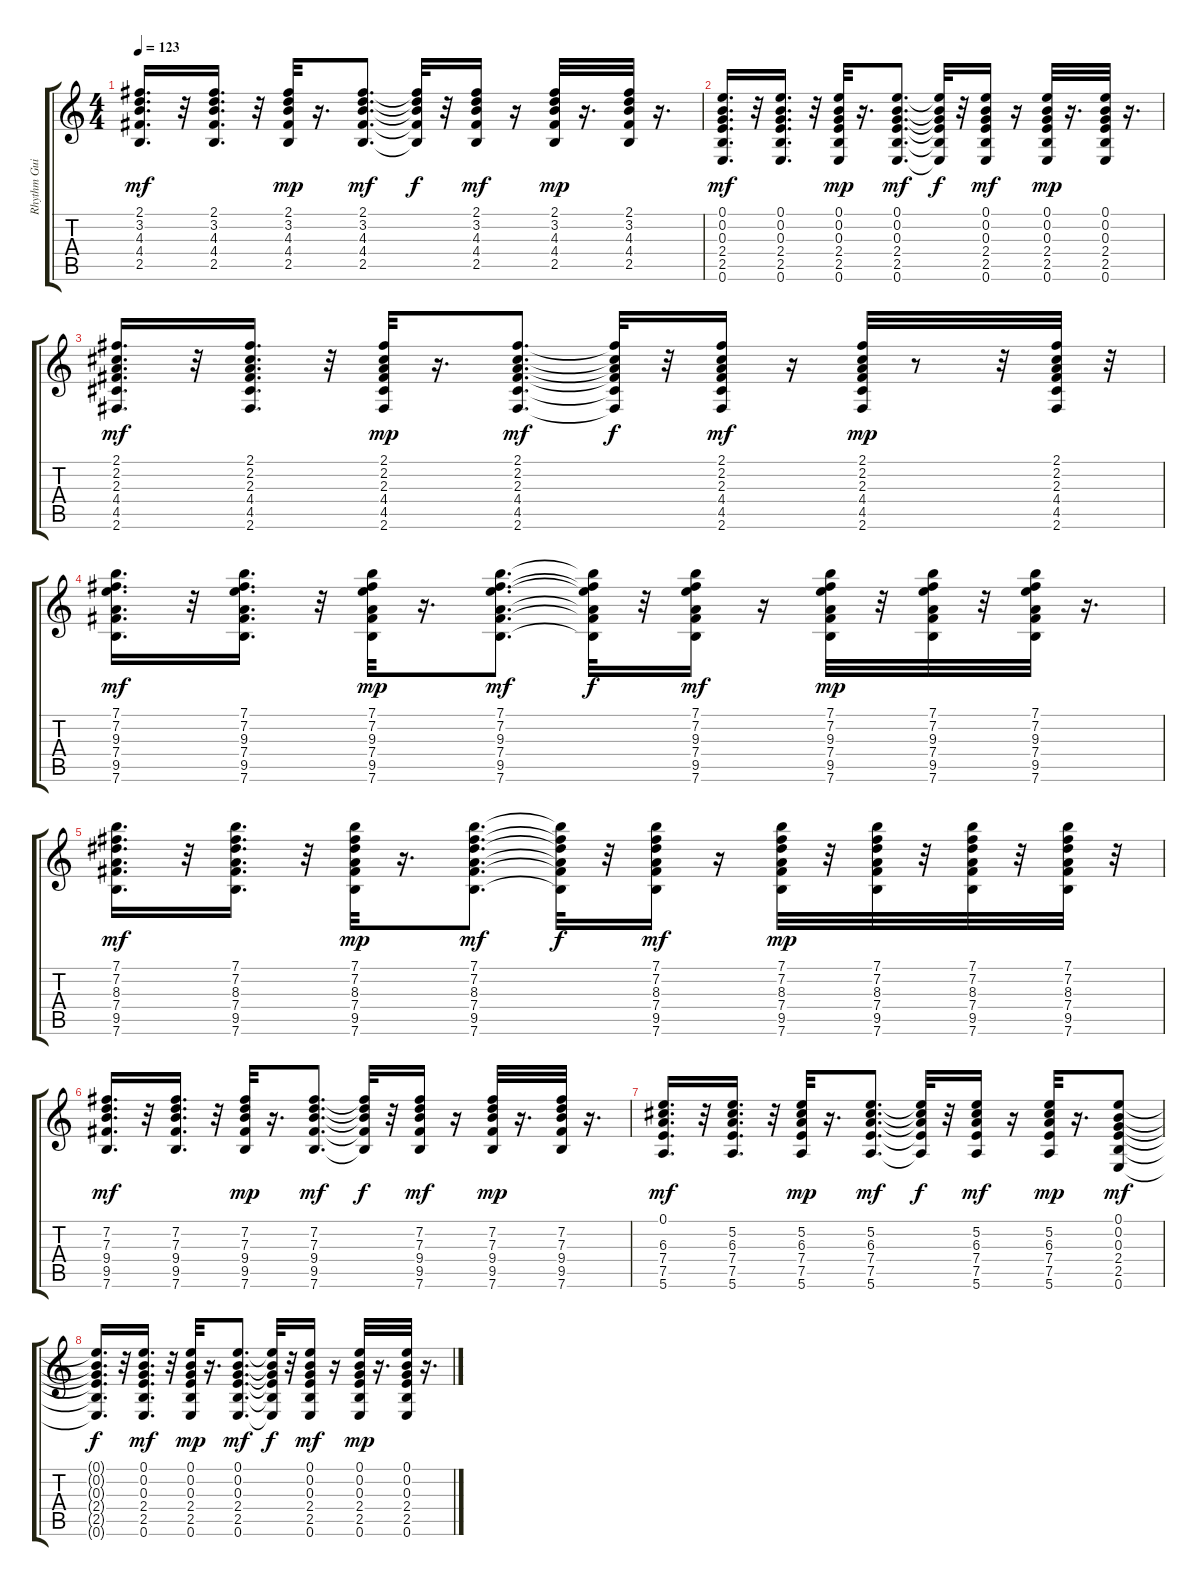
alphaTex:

\track ("Rhythm Guitar" "Rhythm Gui") {instrument acousticguitarsteel}
\staff {score tabs}
\tuning (E4 B3 G3 D3 A2 E2) {hide}
\ts (4 4)
\tempo 123
\clef g2
\ks c
(2.1 3.2 4.3 4.4 2.5).16{d dy mf} r.32 (2.1 3.2 4.3 4.4 2.5).16{d} r.32 (2.1 3.2 4.3 4.4 2.5).32{dy mp} r.16{d} (2.1 3.2 4.3 4.4 2.5).8{d dy mf} (2.1{t} 3.2{t} 4.3{t} 4.4{t} 2.5{t}).32{dy f} r.32 (2.1 3.2 4.3 4.4 2.5).16{dy mf} r.16 (2.1 3.2 4.3 4.4 2.5).32{dy mp} r.16{d} (2.1 3.2 4.3 4.4 2.5).32 r.16{d} |
(0.1 0.2 0.3 2.4 2.5 0.6).16{d dy mf} r.32 (0.1 0.2 0.3 2.4 2.5 0.6).16{d} r.32 (0.1 0.2 0.3 2.4 2.5 0.6).32{dy mp} r.16{d} (0.1 0.2 0.3 2.4 2.5 0.6).8{d dy mf} (0.1{t} 0.2{t} 0.3{t} 2.4{t} 2.5{t} 0.6{t}).32{dy f} r.32 (0.1 0.2 0.3 2.4 2.5 0.6).16{dy mf} r.16 (0.1 0.2 0.3 2.4 2.5 0.6).32{dy mp} r.16{d} (0.1 0.2 0.3 2.4 2.5 0.6).32 r.16{d} |
(2.1 2.2 2.3 4.4 4.5 2.6).16{d dy mf} r.32 (2.1 2.2 2.3 4.4 4.5 2.6).16{d} r.32 (2.1 2.2 2.3 4.4 4.5 2.6).32{dy mp} r.16{d} (2.1 2.2 2.3 4.4 4.5 2.6).8{d dy mf} (2.1{t} 2.2{t} 2.3{t} 4.4{t} 4.5{t} 2.6{t}).32{dy f} r.32 (2.1 2.2 2.3 4.4 4.5 2.6).16{dy mf} r.16 (2.1 2.2 2.3 4.4 4.5 2.6).32{dy mp} r.8 r.32 (2.1 2.2 2.3 4.4 4.5 2.6).32 r.32 |
(7.1 7.2 9.3 7.4 9.5 7.6).16{d dy mf} r.32 (7.1 7.2 9.3 7.4 9.5 7.6).16{d} r.32 (7.1 7.2 9.3 7.4 9.5 7.6).32{dy mp} r.16{d} (7.1 7.2 9.3 7.4 9.5 7.6).8{d dy mf} (7.1{t} 7.2{t} 9.3{t} 7.4{t} 9.5{t} 7.6{t}).32{dy f} r.32 (7.1 7.2 9.3 7.4 9.5 7.6).16{dy mf} r.16 (7.1 7.2 9.3 7.4 9.5 7.6).32{dy mp} r.32 (7.1 7.2 9.3 7.4 9.5 7.6).32 r.32 (7.1 7.2 9.3 7.4 9.5 7.6).32 r.16{d} |
(7.1 7.2 8.3 7.4 9.5 7.6).16{d dy mf} r.32 (7.1 7.2 8.3 7.4 9.5 7.6).16{d} r.32 (7.1 7.2 8.3 7.4 9.5 7.6).32{dy mp} r.16{d} (7.1 7.2 8.3 7.4 9.5 7.6).8{d dy mf} (7.1{t} 7.2{t} 8.3{t} 7.4{t} 9.5{t} 7.6{t}).32{dy f} r.32 (7.1 7.2 8.3 7.4 9.5 7.6).16{dy mf} r.16 (7.1 7.2 8.3 7.4 9.5 7.6).32{dy mp} r.32 (7.1 7.2 8.3 7.4 9.5 7.6).32 r.32 (7.1 7.2 8.3 7.4 9.5 7.6).32 r.32 (7.1 7.2 8.3 7.4 9.5 7.6).32 r.32 |
(7.2 7.3 9.4 9.5 7.6).16{d dy mf} r.32 (7.2 7.3 9.4 9.5 7.6).16{d} r.32 (7.2 7.3 9.4 9.5 7.6).32{dy mp} r.16{d} (7.2 7.3 9.4 9.5 7.6).8{d dy mf} (7.2{t} 7.3{t} 9.4{t} 9.5{t} 7.6{t}).32{dy f} r.32 (7.2 7.3 9.4 9.5 7.6).16{dy mf} r.16 (7.2 7.3 9.4 9.5 7.6).32{dy mp} r.16{d} (7.2 7.3 9.4 9.5 7.6).32 r.16{d} |
(0.1 6.3 7.4 7.5 5.6).16{d dy mf} r.32 (5.2 6.3 7.4 7.5 5.6).16{d} r.32 (5.2 6.3 7.4 7.5 5.6).32{dy mp} r.16{d} (5.2 6.3 7.4 7.5 5.6).8{d dy mf} (5.2{t} 6.3{t} 7.4{t} 7.5{t} 5.6{t}).32{dy f} r.32 (5.2 6.3 7.4 7.5 5.6).16{dy mf} r.16 (5.2 6.3 7.4 7.5 5.6).32{dy mp} r.16{d} (0.1 0.2 0.3 2.4 2.5 0.6).8{dy mf} |
(0.1{t} 0.2{t} 0.3{t} 2.4{t} 2.5{t} 0.6{t}).16{d dy f} r.32 (0.1 0.2 0.3 2.4 2.5 0.6).16{d dy mf} r.32 (0.1 0.2 0.3 2.4 2.5 0.6).32{dy mp} r.16{d} (0.1 0.2 0.3 2.4 2.5 0.6).8{d dy mf} (0.1{t} 0.2{t} 0.3{t} 2.4{t} 2.5{t} 0.6{t}).32{dy f} r.32 (0.1 0.2 0.3 2.4 2.5 0.6).16{dy mf} r.16 (0.1 0.2 0.3 2.4 2.5 0.6).32{dy mp} r.16{d} (0.1 0.2 0.3 2.4 2.5 0.6).32 r.16{d}
